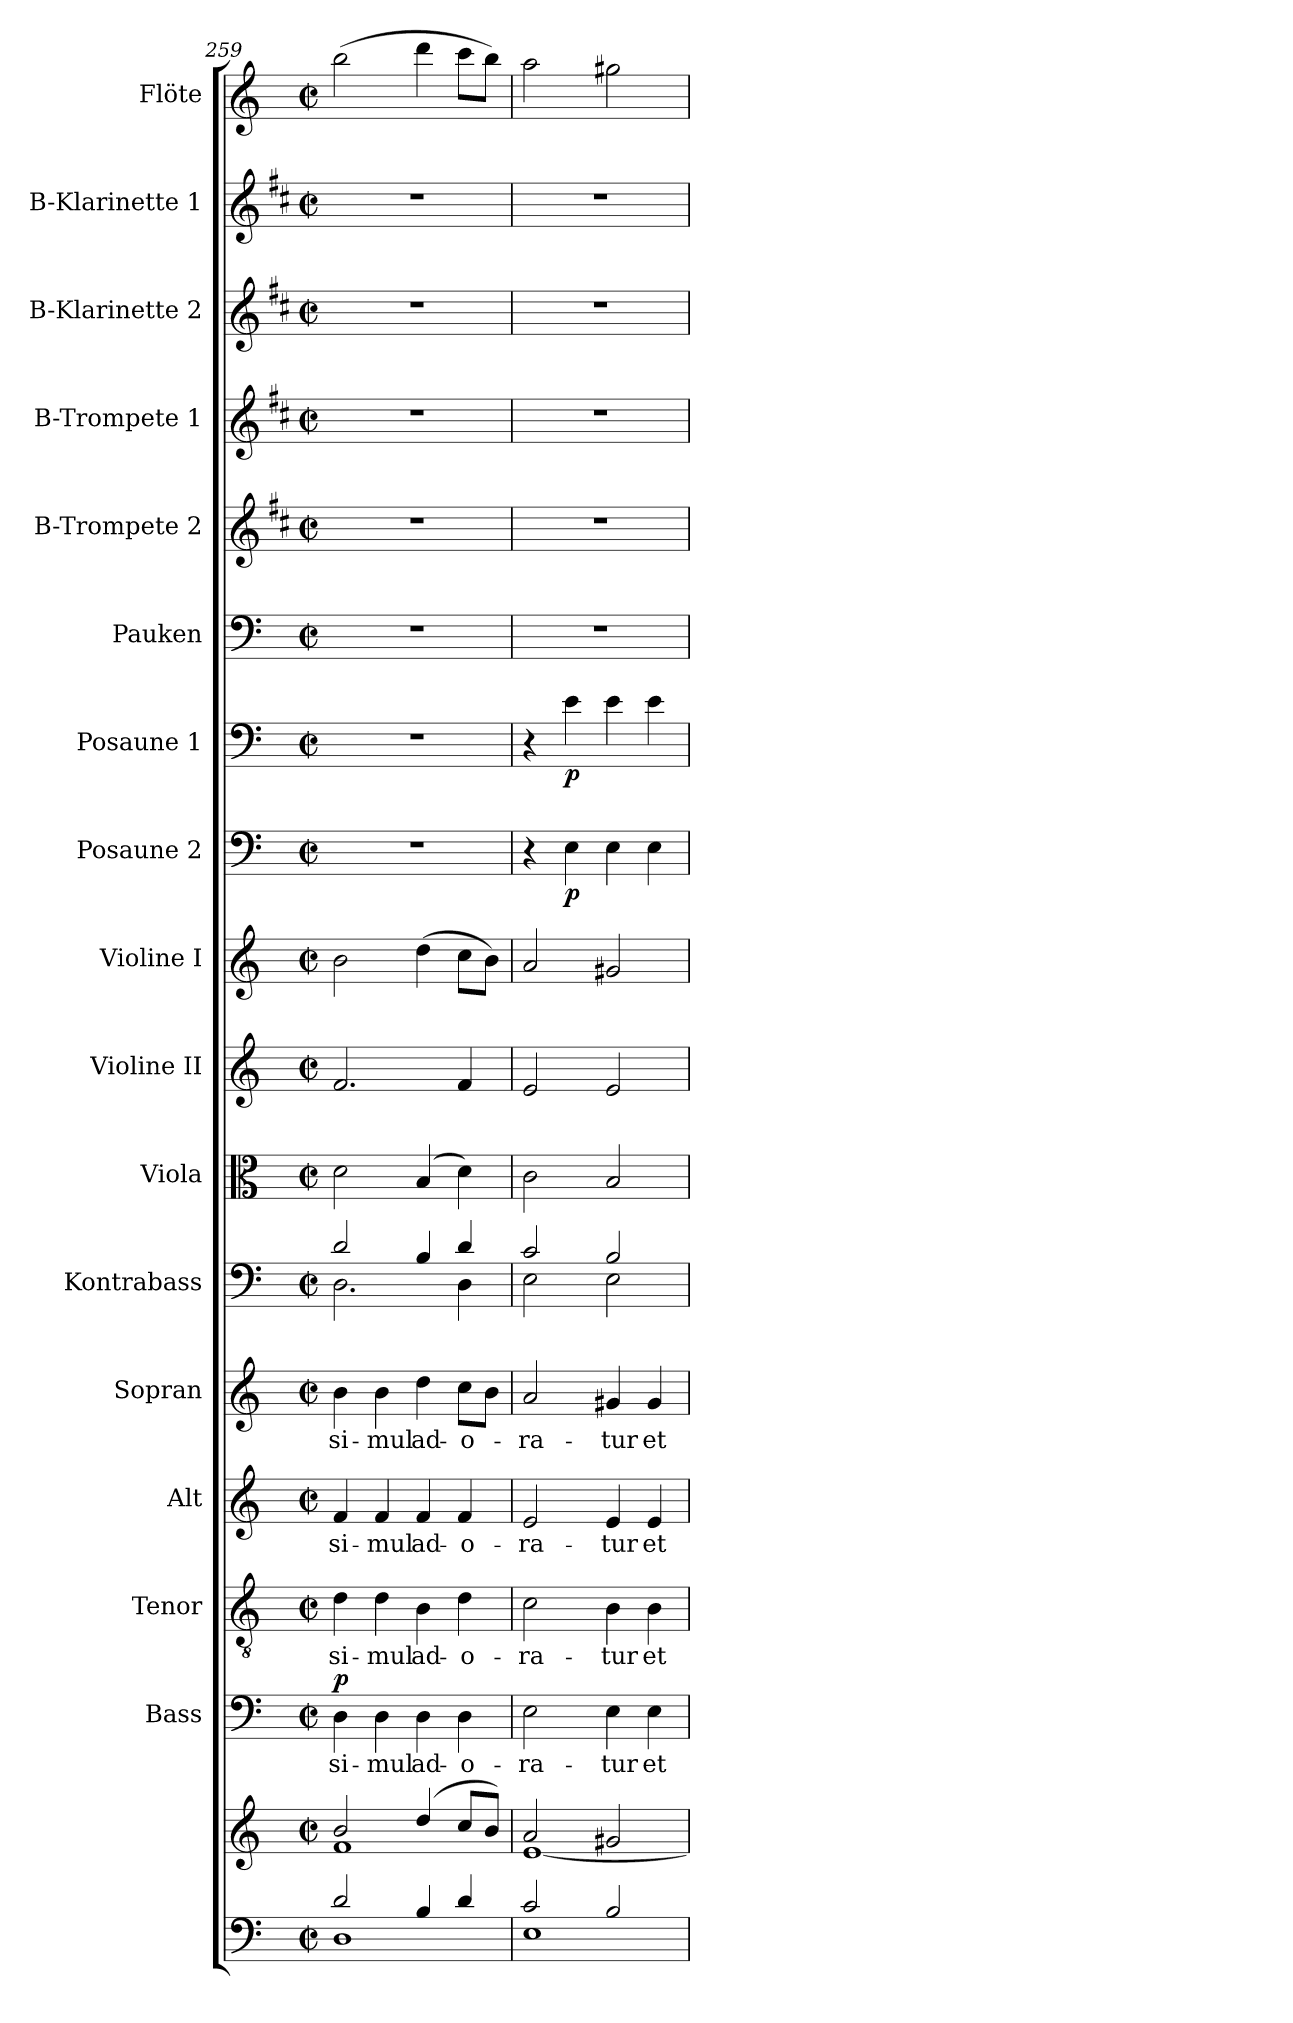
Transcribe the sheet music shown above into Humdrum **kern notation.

**kern	**kern	**kern	**text	**dynam	**kern	**text	**kern	**text	**kern	**text	**kern	**kern	**kern	**kern	**kern	**dynam	**kern	**dynam	**kern	**kern	**kern	**kern	**kern	**kern
*part17	*part17	*part16	*part16	*part16	*part15	*part15	*part14	*part14	*part13	*part13	*part12	*part11	*part10	*part9	*part8	*part8	*part7	*part7	*part6	*part5	*part4	*part3	*part2	*part1
*staff18	*staff17	*staff16	*staff16	*staff16	*staff15	*staff15	*staff14	*staff14	*staff13	*staff13	*staff12	*staff11	*staff10	*staff9	*staff8	*staff8	*staff7	*staff7	*staff6	*staff5	*staff4	*staff3	*staff2	*staff1
*	*	*I"Bass	*	*	*I"Tenor	*	*I"Alt	*	*I"Sopran	*	*I"Kontrabass	*I"Viola	*I"Violine II	*I"Violine I	*I"Posaune 2	*	*I"Posaune 1	*	*I"Pauken	*I"B-Trompete 2	*I"B-Trompete 1	*I"B-Klarinette 2	*I"B-Klarinette 1	*I"Flöte
*	*	*I'B.	*	*	*I'T.	*	*I'A.	*	*I'S.	*	*I'Kb.	*I'Vla.	*I'Vl. II	*I'Vl. I	*I'Pos. 2	*	*I'Pos. 1	*	*I'Pk.	*I'B Trp. 2	*I'B Trp. 1	*I'B Kl. 2	*I'B Kl. 1	*I'Fl.
!!LO:PB:g=z
*clefF4	*clefG2	*clefF4	*	*	*clefGv2	*	*clefG2	*	*clefG2	*	*clefF4	*clefC3	*clefG2	*clefG2	*clefF4	*	*clefF4	*	*clefF4	*clefG2	*clefG2	*clefG2	*clefG2	*clefG2
*	*	*	*	*	*	*	*	*	*	*	*ITrd7c12	*	*	*	*	*	*	*	*	*ITrd1c2	*ITrd1c2	*ITrd1c2	*ITrd1c2	*
*k[]	*k[]	*k[]	*	*	*k[]	*	*k[]	*	*k[]	*	*k[]	*k[]	*k[]	*k[]	*k[]	*	*k[]	*	*k[]	*k[]	*k[]	*k[]	*k[]	*k[]
*C:	*C:	*C:	*	*	*C:	*	*C:	*	*C:	*	*C:	*C:	*C:	*C:	*C:	*	*C:	*	*C:	*C:	*C:	*C:	*C:	*C:
*M2/2	*M2/2	*M2/2	*	*	*M2/2	*	*M2/2	*	*M2/2	*	*M2/2	*M2/2	*M2/2	*M2/2	*M2/2	*	*M2/2	*	*M2/2	*M2/2	*M2/2	*M2/2	*M2/2	*M2/2
*met(c|)	*met(c|)	*met(c|)	*	*	*met(c|)	*	*met(c|)	*	*met(c|)	*	*met(c|)	*met(c|)	*met(c|)	*met(c|)	*met(c|)	*	*met(c|)	*	*met(c|)	*met(c|)	*met(c|)	*met(c|)	*met(c|)	*met(c|)
=259	=259	=259	=259	=259	=259	=259	=259	=259	=259	=259	=259	=259	=259	=259	=259	=259	=259	=259	=259	=259	=259	=259	=259	=259
*^	*^	*	*	*	*	*	*	*	*	*	*	*	*	*	*	*	*	*	*	*	*	*	*	*
!	!	!	!	!	!LO:LY:b	!LO:DY:a	!	!LO:LY:b	!	!LO:LY:b	!	!LO:LY:b	!	!	!	!	!	!	!	!	!	!	!	!	!	!
*	*	*	*	*	*	*	*	*	*	*	*	*	*^	*	*	*	*	*	*	*	*	*	*	*	*	*
2d/	1D	2b/	1f	4D\	si-	p	4d\	si-	4f/	si-	4b\	si-	2D/	2.DD\	2d\	2.f/	2b\	1r	.	1r	.	1r	1r	1r	1r	1r	(>2bb\
!	!	!	!	!	!LO:LY:b	!	!	!LO:LY:b	!	!LO:LY:b	!	!LO:LY:b	!	!	!	!	!	!	!	!	!	!	!	!	!	!	!
.	.	.	.	4D\	-mul	.	4d\	-mul	4f/	-mul	4b\	-mul	.	.	.	.	.	.	.	.	.	.	.	.	.	.	.
!	!	!	!	!	!LO:LY:b	!	!	!LO:LY:b	!	!LO:LY:b	!	!LO:LY:b	!	!	!	!	!	!	!	!	!	!	!	!	!	!	!
4B/	.	(<4dd/	.	4D\	ad-	.	4B\	ad-	4f/	ad-	4dd\	ad-	4BB/	.	(4B/	.	(>4dd\	.	.	.	.	.	.	.	.	.	4ddd\
!	!	!	!	!	!LO:LY:b	!	!	!LO:LY:b	!	!LO:LY:b	!	!LO:LY:b	!	!	!	!	!	!	!	!	!	!	!	!	!	!	!
4d/	.	8cc/L	.	4D\	-o-	.	4d\	-o-	4f/	-o-	8cc\L	-o-	4D/	4DD\	4d\)	4f/	8cc\L	.	.	.	.	.	.	.	.	.	8ccc\L
.	.	8b/J)	.	.	.	.	.	.	.	.	8b\J	.	.	.	.	.	8b\J)	.	.	.	.	.	.	.	.	.	8bb\J)
=260	=260	=260	=260	=260	=260	=260	=260	=260	=260	=260	=260	=260	=260	=260	=260	=260	=260	=260	=260	=260	=260	=260	=260	=260	=260	=260	=260
!	!	!	!	!	!LO:LY:b	!	!	!LO:LY:b	!	!LO:LY:b	!	!LO:LY:b	!	!	!	!	!	!	!	!	!	!	!	!	!	!	!
2c/	1E	2a/	[<1e	2E\	-ra-	.	2c\	-ra-	2e/	-ra-	2a/	-ra-	2C/	2EE\	2c\	2e/	2a/	4r	.	4r	.	1r	1r	1r	1r	1r	2aa\
!	!	!	!	!	!	!	!	!	!	!	!	!	!	!	!	!	!	!	!LO:DY:b	!	!LO:DY:b	!	!	!	!	!	!
.	.	.	.	.	.	.	.	.	.	.	.	.	.	.	.	.	.	4E\	p	4e\	p	.	.	.	.	.	.
!	!	!	!	!	!LO:LY:b	!	!	!LO:LY:b	!	!LO:LY:b	!	!LO:LY:b	!	!	!	!	!	!	!	!	!	!	!	!	!	!	!
2B/	.	2g#X/	.	4E\	-tur	.	4B\	-tur	4e/	-tur	4g#X/	-tur	2BB/	2EE\	2B/	2e/	2g#X/	4E\	.	4e\	.	.	.	.	.	.	2gg#X\
!	!	!	!	!	!LO:LY:b	!	!	!LO:LY:b	!	!LO:LY:b	!	!LO:LY:b	!	!	!	!	!	!	!	!	!	!	!	!	!	!	!
.	.	.	.	4E\	et	.	4B\	et	4e/	et	4g#/	et	.	.	.	.	.	4E\	.	4e\	.	.	.	.	.	.	.
*v	*v	*	*	*	*	*	*	*	*	*	*	*	*v	*v	*	*	*	*	*	*	*	*	*	*	*	*	*
*	*v	*v	*	*	*	*	*	*	*	*	*	*	*	*	*	*	*	*	*	*	*	*	*	*	*
=	=	=	=	=	=	=	=	=	=	=	=	=	=	=	=	=	=	=	=	=	=	=	=	=
*-	*-	*-	*-	*-	*-	*-	*-	*-	*-	*-	*-	*-	*-	*-	*-	*-	*-	*-	*-	*-	*-	*-	*-	*-
